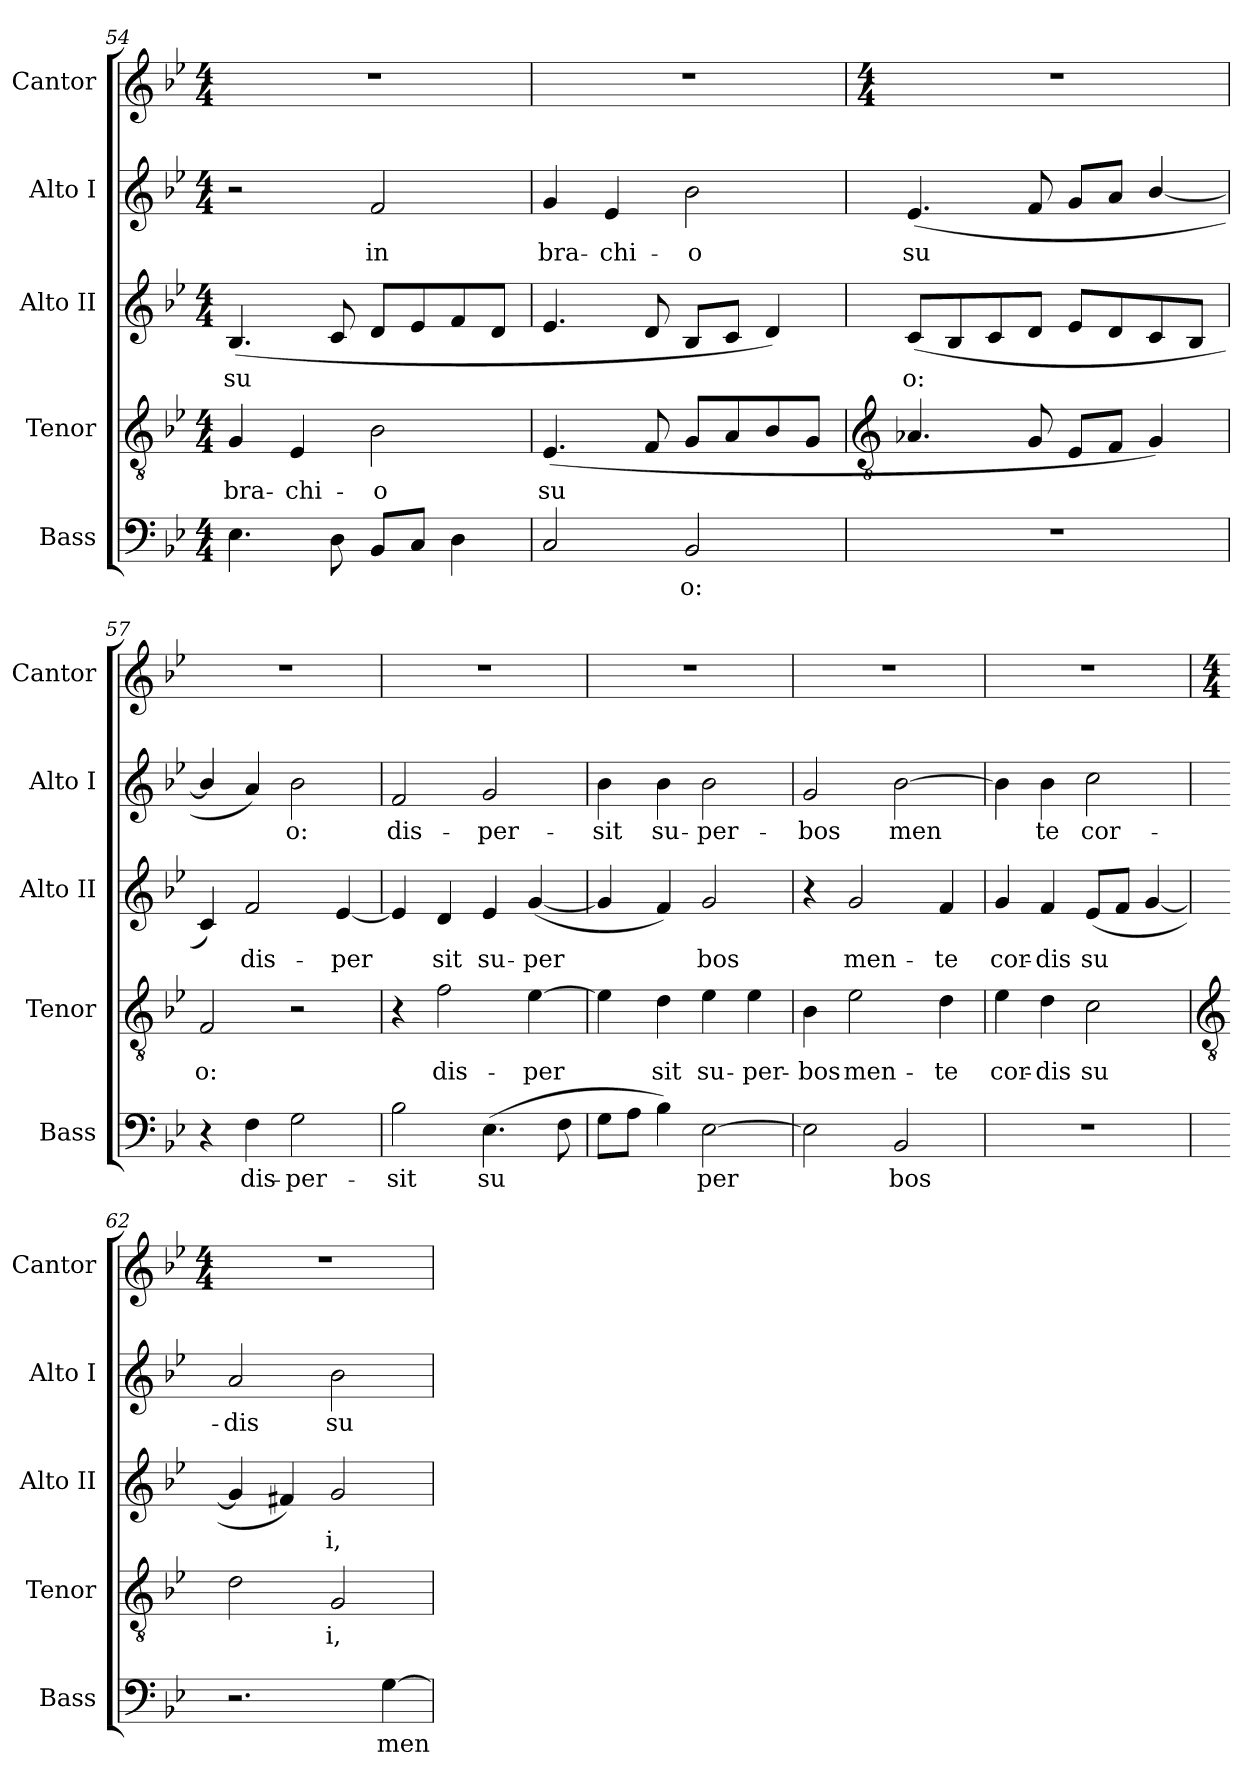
**kern	**text	**kern	**text	**kern	**text	**kern	**text	**kern
*part5	*part5	*part4	*part4	*part3	*part3	*part2	*part2	*part1
*staff5	*staff5	*staff4	*staff4	*staff3	*staff3	*staff2	*staff2	*staff1
*I"Bass	*	*I"Tenor	*	*I"Alto II	*	*I"Alto I	*	*I"Cantor
*I'Bass	*	*I'Tenor	*	*I'Alto II	*	*I'Alto I	*	*I'Cantor
*clefF4	*	*clefGv2	*	*clefG2	*	*clefG2	*	*clefG2
*k[b-e-]	*	*k[b-e-]	*	*k[b-e-]	*	*k[b-e-]	*	*k[b-e-]
*B-:	*	*B-:	*	*B-:	*	*B-:	*	*B-:
*M4/4	*	*M4/4	*	*M4/4	*	*M4/4	*	*M4/4
=54	=54	=54	=54	=54	=54	=54	=54	=54
!	!	!	!LO:LY:b	!	!LO:LY:b	!	!	!
4.E-	.	4G	bra-	(<4.B-	su	2r	.	1r
!	!	!	!LO:LY:b	!	!	!	!	!
.	.	4E-	-chi-	.	.	.	.	.
8D	.	.	.	8c	.	.	.	.
!	!	!	!LO:LY:b	!	!	!	!LO:LY:b	!
8BB-L	.	2B-	-o	8dL	.	2f	in	.
8CJ	.	.	.	8e-	.	.	.	.
4D	.	.	.	8f	.	.	.	.
.	.	.	.	8dJ	.	.	.	.
=55	=55	=55	=55	=55	=55	=55	=55	=55
!	!	!	!LO:LY:b	!	!	!	!LO:LY:b	!
2C	.	(<4.E-	su	4.e-	.	4g	bra-	1r
!	!	!	!	!	!	!	!LO:LY:b	!
.	.	.	.	.	.	4e-	-chi-	.
.	.	8F	.	8d	.	.	.	.
!	!LO:LY:b	!	!	!	!	!	!LO:LY:b	!
2BB-	o:	8GL	.	8B-L	.	2b-	-o	.
.	.	8A	.	8cJ	.	.	.	.
.	.	8B-	.	4d)	.	.	.	.
.	.	8GJ	.	.	.	.	.	.
!!LO:LB:g=z
=56	=56	=56	=56	=56	=56	=56	=56	=56
*	*	*clefGv2	*	*	*	*	*	*
*	*	*	*	*	*	*	*	*M4/4
!	!	!	!	!	!LO:LY:b	!	!LO:LY:b	!
1r	.	4.A-X	.	(<8cL	o:	(<4.e-	su	1r
.	.	.	.	8B-	.	.	.	.
.	.	.	.	8c	.	.	.	.
.	.	8G	.	8dJ	.	8f	.	.
.	.	8E-L	.	8e-L	.	8gL	.	.
.	.	8FJ	.	8d	.	8aJ	.	.
.	.	4G)	.	8c	.	[4b-/	.	.
.	.	.	.	8B-J	.	.	.	.
=57	=57	=57	=57	=57	=57	=57	=57	=57
!	!	!	!LO:LY:b	!	!	!	!	!
4r	.	2F	o:	4c)	.	4b-/]	.	1r
!	!LO:LY:b	!	!	!	!LO:LY:b	!	!	!
4F	dis-	.	.	2f	dis-	4a)	.	.
!	!LO:LY:b	!	!	!	!	!	!LO:LY:b	!
2G	-per-	2r	.	.	.	2b-	o:	.
!	!	!	!	!	!LO:LY:b	!	!	!
.	.	.	.	[4e-	-per	.	.	.
=58	=58	=58	=58	=58	=58	=58	=58	=58
!	!LO:LY:b	!	!	!	!	!	!LO:LY:b	!
2B-	-sit	4r	.	4e-]	.	2f	dis-	1r
!	!	!	!LO:LY:b	!	!LO:LY:b	!	!	!
.	.	2f	dis-	4d	sit	.	.	.
!	!LO:LY:b	!	!	!	!LO:LY:b	!	!LO:LY:b	!
(>4.E-	su	.	.	4e-	su-	2g	-per-	.
!	!	!	!LO:LY:b	!	!LO:LY:b	!	!	!
.	.	[4e-	-per	(<[4g	-per	.	.	.
8F	.	.	.	.	.	.	.	.
=59	=59	=59	=59	=59	=59	=59	=59	=59
!	!	!	!	!	!	!	!LO:LY:b	!
8GL	.	4e-]	.	4g]	.	4b-	-sit	1r
8AJ	.	.	.	.	.	.	.	.
!	!	!	!LO:LY:b	!	!	!	!LO:LY:b	!
4B-)	.	4d	sit	4f)	.	4b-	su-	.
!	!LO:LY:b	!	!LO:LY:b	!	!LO:LY:b	!	!LO:LY:b	!
[2E-	per	4e-	su-	2g	bos	2b-	-per-	.
!	!	!	!LO:LY:b	!	!	!	!	!
.	.	4e-	-per-	.	.	.	.	.
=60	=60	=60	=60	=60	=60	=60	=60	=60
!	!	!	!LO:LY:b	!	!	!	!LO:LY:b	!
2E-]	.	4B-	-bos	4r	.	2g	-bos	1r
!	!	!	!LO:LY:b	!	!LO:LY:b	!	!	!
.	.	2e-	men-	2g	men-	.	.	.
!	!LO:LY:b	!	!	!	!	!	!LO:LY:b	!
2BB-	bos	.	.	.	.	[2b-	men	.
!	!	!	!LO:LY:b	!	!LO:LY:b	!	!	!
.	.	4d	-te	4f	-te	.	.	.
=61	=61	=61	=61	=61	=61	=61	=61	=61
!	!	!	!LO:LY:b	!	!LO:LY:b	!	!	!
1r	.	4e-	cor-	4g	cor-	4b-]	.	1r
!	!	!	!LO:LY:b	!	!LO:LY:b	!	!LO:LY:b	!
.	.	4d	-dis	4f	-dis	4b-	te	.
!	!	!	!LO:LY:b	!	!LO:LY:b	!	!LO:LY:b	!
.	.	2c	su	(<8e-L	su	2cc	cor-	.
.	.	.	.	8fJ	.	.	.	.
.	.	.	.	[4g	.	.	.	.
!!LO:LB:g=z
=62	=62	=62	=62	=62	=62	=62	=62	=62
*	*	*clefGv2	*	*	*	*	*	*
*	*	*	*	*	*	*	*	*M4/4
!	!	!	!	!	!	!	!LO:LY:b	!
2.r	.	2d	.	4g]	.	2a	-dis	1r
.	.	.	.	4f#)	.	.	.	.
!	!	!	!LO:LY:b	!	!LO:LY:b	!	!LO:LY:b	!
.	.	2G	i,	2g	i,	2b-	su-	.
!	!LO:LY:b	!	!	!	!	!	!	!
[4G	men	.	.	.	.	.	.	.
=	=	=	=	=	=	=	=	=
*-	*-	*-	*-	*-	*-	*-	*-	*-
